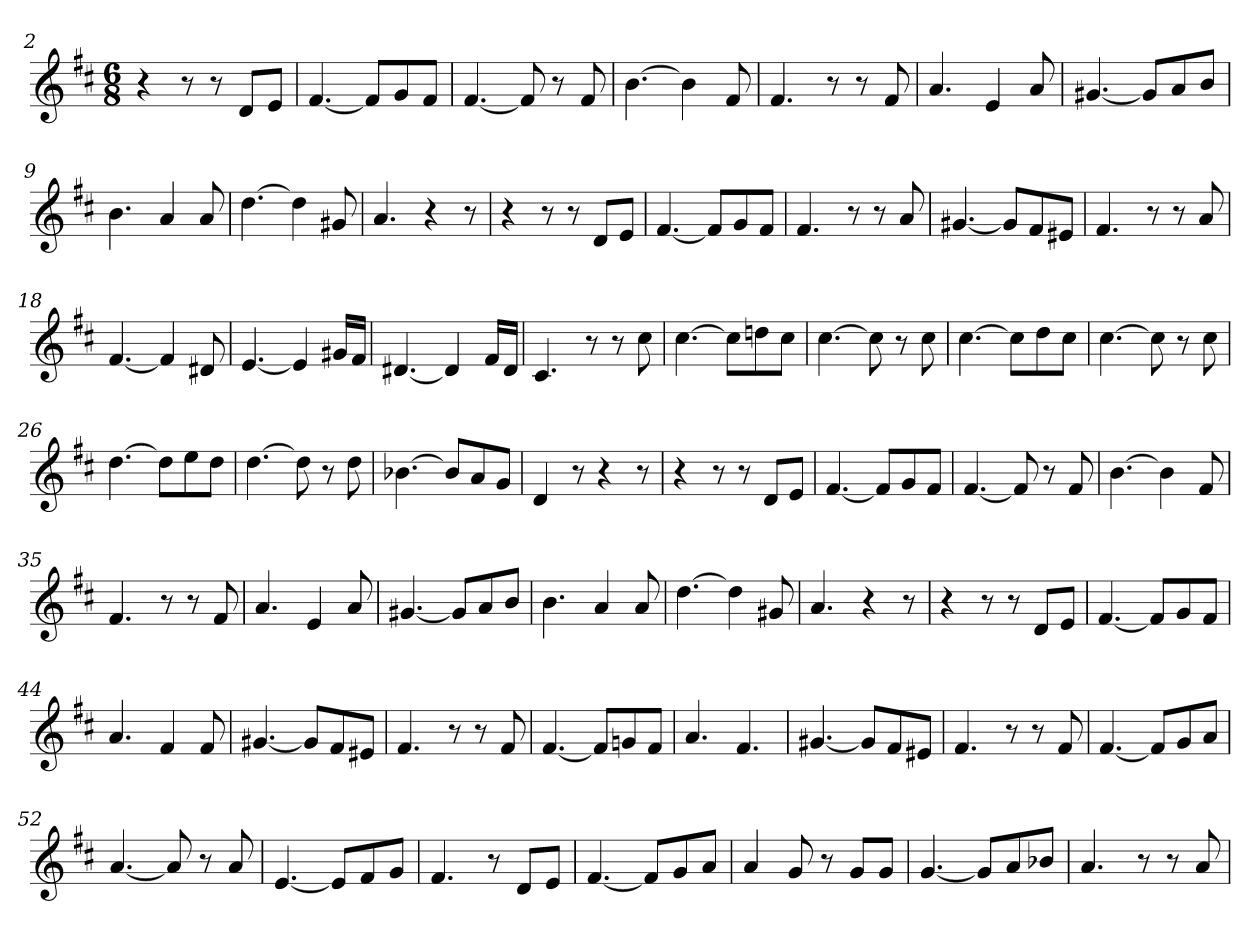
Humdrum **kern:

**kern
*part1
*staff1
*clefG2
*k[f#c#]
*M6/8
=2
4r
8r
8r
8d/L
8e/J
=3
[4.f#
8f#/L]
8g/
8f#/J
=4
[4.f#
8f#]
8r
8f#
=5
[4.b
4b]
8f#
=6
4.f#
8r
8r
8f#
=7
4.a
4e
8a
=8
[4.g#X
8g#/L]
8a/
8b/J
=9
4.b
4a
8a
=10
[4.dd
4dd]
8g#X
=11
4.a
4r
8r
=13
4r
8r
8r
8d/L
8e/J
=14
[4.f#
8f#/L]
8g/
8f#/J
=15
4.f#
8r
8r
8a
=16
[4.g#X
8g#/L]
8f#/
8e#X/J
=17
4.f#
8r
8r
8a
=18
[4.f#
4f#]
8d#X
=19
[4.e
4e]
16g#X/LL
16f#/JJ
=20
[4.d#X
4d#]
16f#/LL
16d#/JJ
=21
4.c#
8r
8r
8cc#
=22
[4.cc#
8cc#\L]
8ddn\
8cc#\J
=23
[4.cc#
8cc#]
8r
8cc#
=24
[4.cc#
8cc#\L]
8dd\
8cc#\J
=25
[4.cc#
8cc#]
8r
8cc#
=26
[4.dd
8dd\L]
8ee\
8dd\J
=27
[4.dd
8dd]
8r
8dd
=28
[4.b-X
8b-/L]
8a/
8g/J
=29
4d
8r
4r
8r
=31
4r
8r
8r
8d/L
8e/J
=32
[4.f#
8f#/L]
8g/
8f#/J
=33
[4.f#
8f#]
8r
8f#
=34
[4.b
4b]
8f#
=35
4.f#
8r
8r
8f#
=36
4.a
4e
8a
=37
[4.g#X
8g#/L]
8a/
8b/J
=38
4.b
4a
8a
=39
[4.dd
4dd]
8g#X
=40
4.a
4r
8r
=42
4r
8r
8r
8d/L
8e/J
=43
[4.f#
8f#/L]
8g/
8f#/J
=44
4.a
4f#
8f#
=45
[4.g#X
8g#/L]
8f#/
8e#X/J
=46
4.f#
8r
8r
8f#
=47
[4.f#
8f#/L]
8gn/
8f#/J
=48
4.a
4.f#
=49
[4.g#X
8g#/L]
8f#/
8e#X/J
=50
4.f#
8r
8r
8f#
=51
[4.f#
8f#/L]
8g/
8a/J
=52
[4.a
8a]
8r
8a
=53
[4.e
8e/L]
8f#/
8g/J
=54
4.f#
8r
8d/L
8e/J
=55
[4.f#
8f#/L]
8g/
8a/J
=56
4a
8g
8r
8g/L
8g/J
=57
[4.g
8g/L]
8a/
8b-X/J
=58
4.a
8r
8r
8a
=
*-
